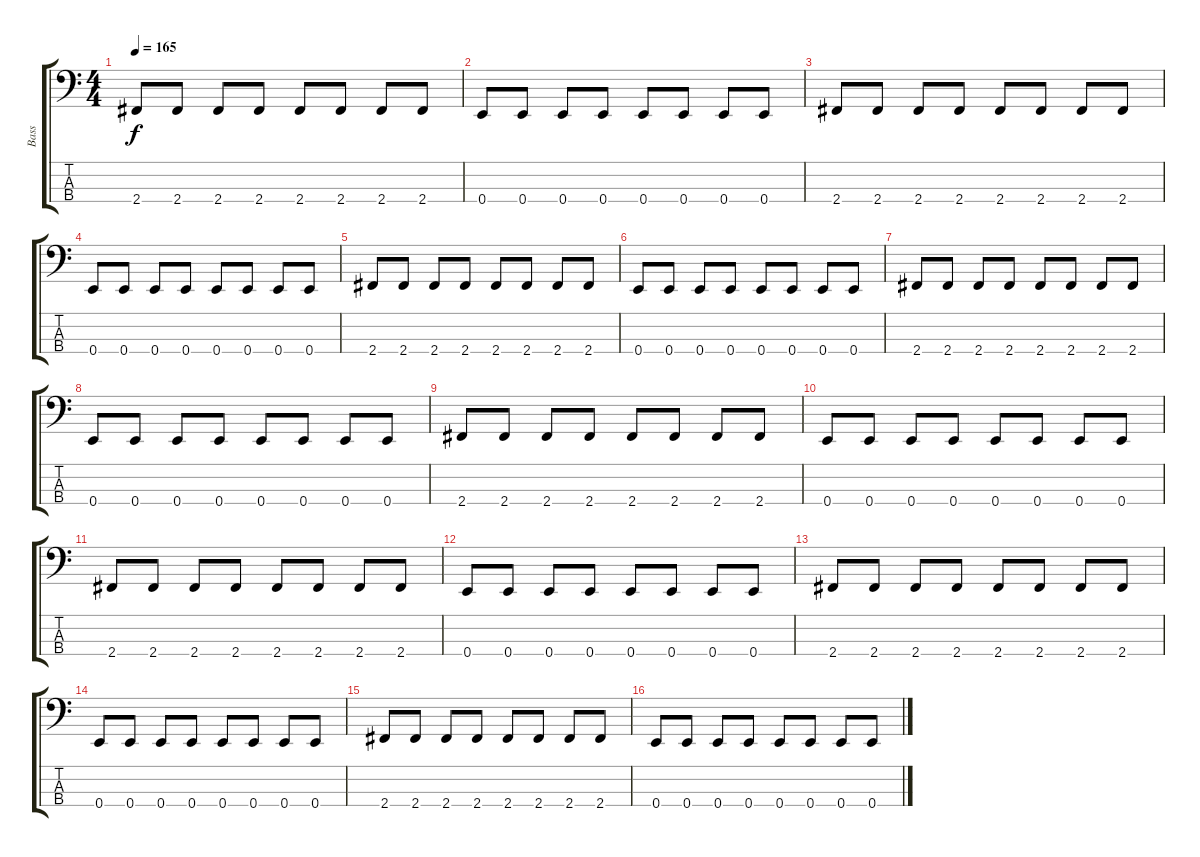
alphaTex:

\track ("Bass" "Bass") {instrument electricbassfinger}
\staff {score tabs}
\tuning (G2 D2 A1 E1) {hide}
\ts (4 4)
\tempo 165
\clef f4
\ks c
2.4.8{dy f} 2.4.8 2.4.8 2.4.8 2.4.8 2.4.8 2.4.8 2.4.8 |
0.4.8 0.4.8 0.4.8 0.4.8 0.4.8 0.4.8 0.4.8 0.4.8 |
2.4.8 2.4.8 2.4.8 2.4.8 2.4.8 2.4.8 2.4.8 2.4.8 |
0.4.8 0.4.8 0.4.8 0.4.8 0.4.8 0.4.8 0.4.8 0.4.8 |
2.4.8 2.4.8 2.4.8 2.4.8 2.4.8 2.4.8 2.4.8 2.4.8 |
0.4.8 0.4.8 0.4.8 0.4.8 0.4.8 0.4.8 0.4.8 0.4.8 |
2.4.8 2.4.8 2.4.8 2.4.8 2.4.8 2.4.8 2.4.8 2.4.8 |
0.4.8 0.4.8 0.4.8 0.4.8 0.4.8 0.4.8 0.4.8 0.4.8 |
2.4.8 2.4.8 2.4.8 2.4.8 2.4.8 2.4.8 2.4.8 2.4.8 |
0.4.8 0.4.8 0.4.8 0.4.8 0.4.8 0.4.8 0.4.8 0.4.8 |
2.4.8 2.4.8 2.4.8 2.4.8 2.4.8 2.4.8 2.4.8 2.4.8 |
0.4.8 0.4.8 0.4.8 0.4.8 0.4.8 0.4.8 0.4.8 0.4.8 |
2.4.8 2.4.8 2.4.8 2.4.8 2.4.8 2.4.8 2.4.8 2.4.8 |
0.4.8 0.4.8 0.4.8 0.4.8 0.4.8 0.4.8 0.4.8 0.4.8 |
2.4.8 2.4.8 2.4.8 2.4.8 2.4.8 2.4.8 2.4.8 2.4.8 |
0.4.8 0.4.8 0.4.8 0.4.8 0.4.8 0.4.8 0.4.8 0.4.8
